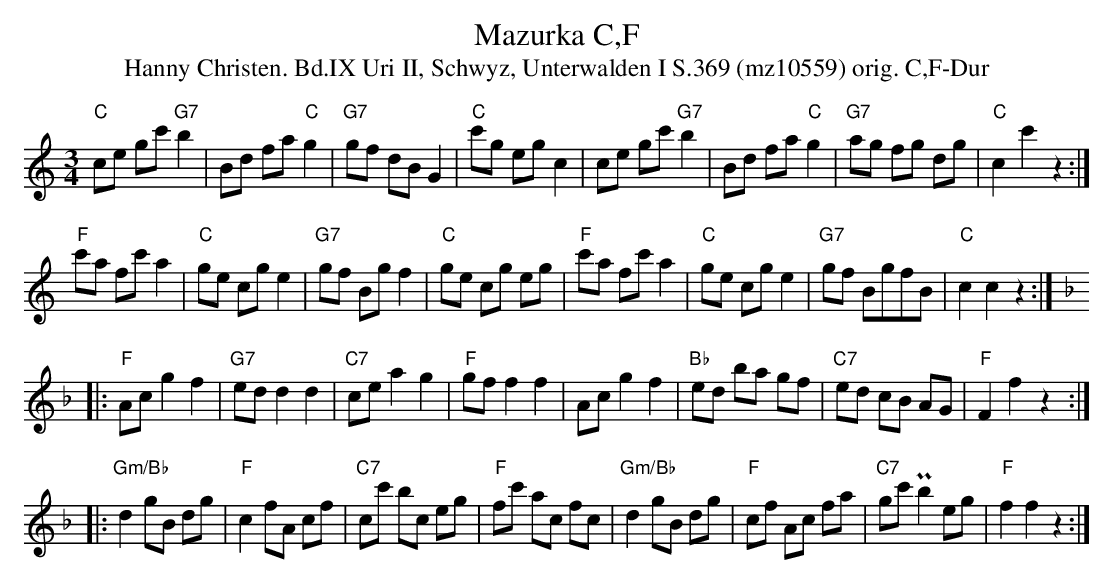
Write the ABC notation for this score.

X:1
T:Mazurka C,F
T:Hanny Christen. Bd.IX Uri II, Schwyz, Unterwalden I S.369 (mz10559) orig. C,F-Dur
M:3/4
L:1/8
K:C
"C"ce gc' "G7"b2 | Bd fa "C"g2 | "G7"gf dB G2 | "C"c'g eg c2 | ce gc' "G7"b2 | Bd fa "C"g2 | "G7"ag fg dg | "C"c2 c'2 z2 :|
"F"c'a fc' a2 | "C"ge cg e2 | "G7"gf Bg f2 | "C"ge cg eg | "F"c'a fc' a2 | "C"ge cg e2 | "G7"gf BgfB | "C"c2c2z2 :|
K:F
|: "F"Ac g2 f2 | "G7"ed d2d2 | "C7"ce a2g2 | "F"gf f2f2 | Ac g2f2 | "Bb"ed ba gf | "C7"ed cB AG | "F"F2f2 z2 :|
|: "Gm/Bb"d2 gB dg | "F"c2 fA cf | "C7"cc' bc eg | "F"fc' ac fc | "Gm/Bb"d2 gB dg | "F"cf Ac fa | "C7"gc' Pb2 eg | "F"f2f2 z2 :|
